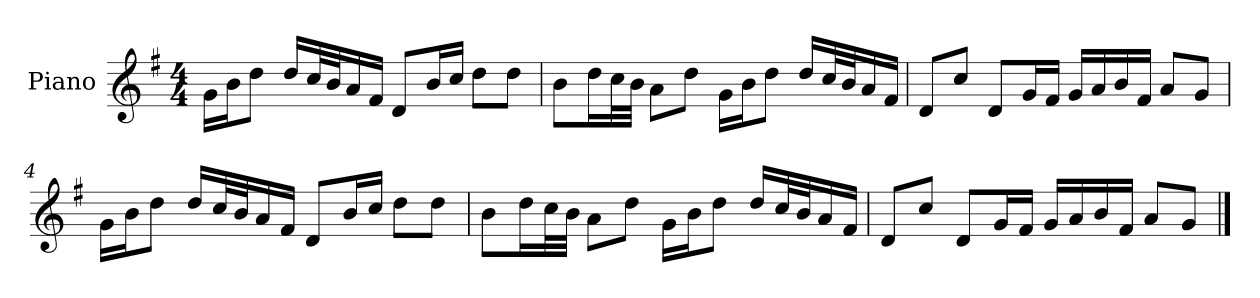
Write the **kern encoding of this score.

**kern
*part1
*staff1
*I"Piano
*I'P-no
*clefG2
*k[f#]
*M4/4
*MM90
=1
16g\LL
16b\J
8dd\J
16dd/LL
32cc/L
32b/J
16a/
16f#/JJ
8d/L
16b/L
16cc/JJ
8dd\L
8dd\J
=2
8b\L
16dd\L
32cc\L
32b\JJJ
8a\L
8dd\J
16g\LL
16b\J
8dd\J
16dd/LL
32cc/L
32b/J
16a/
16f#/JJ
=3
8d/L
8cc/J
8d/L
16g/L
16f#/JJ
16g/LL
16a/
16b/
16f#/JJ
8a/L
8g/J
!!LO:LB:g=z
=4
16g\LL
16b\J
8dd\J
16dd/LL
32cc/L
32b/J
16a/
16f#/JJ
8d/L
16b/L
16cc/JJ
8dd\L
8dd\J
=5
8b\L
16dd\L
32cc\L
32b\JJJ
8a\L
8dd\J
16g\LL
16b\J
8dd\J
16dd/LL
32cc/L
32b/J
16a/
16f#/JJ
=6
8d/L
8cc/J
8d/L
16g/L
16f#/JJ
16g/LL
16a/
16b/
16f#/JJ
8a/L
8g/J
==
*-
